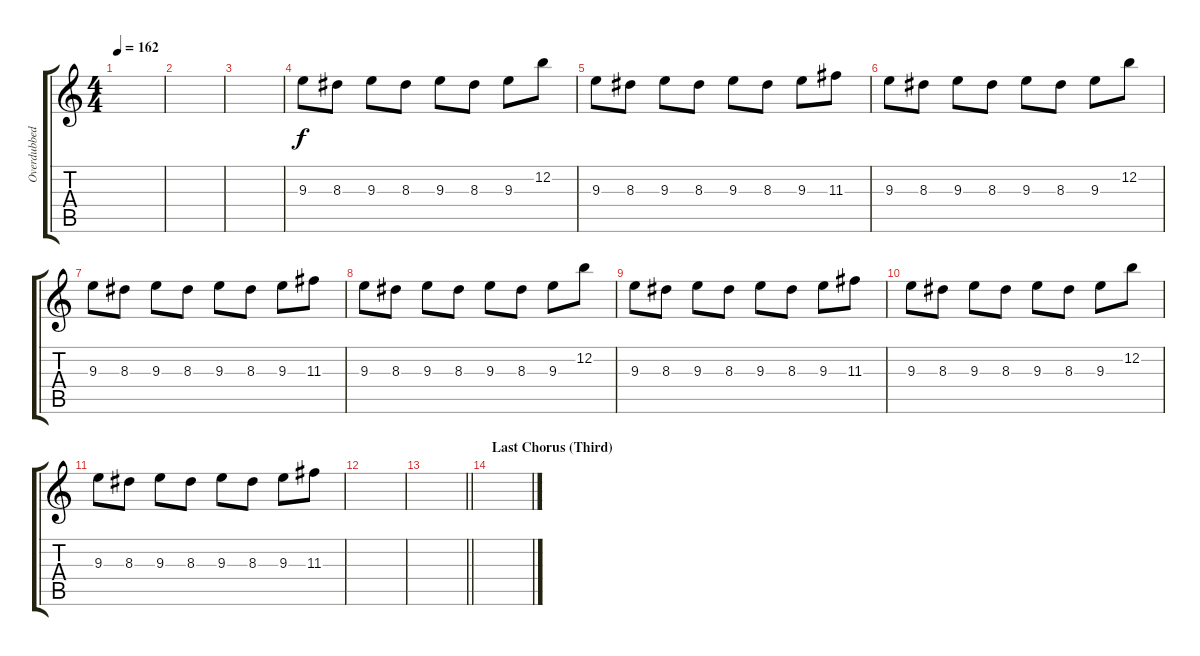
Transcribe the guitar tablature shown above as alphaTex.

\track ("Overdubbed Guitar" "Overdubbed") {instrument distortionguitar}
\staff {score tabs}
\tuning (E4 B3 G3 D3 A2 E2) {hide}
\ts (4 4)
\tempo 162
\clef g2
\ks c
|
|
|
9.3.8 8.3.8 9.3.8 8.3.8 9.3.8 8.3.8 9.3.8 12.2.8 |
9.3.8 8.3.8 9.3.8 8.3.8 9.3.8 8.3.8 9.3.8 11.3.8 |
9.3.8 8.3.8 9.3.8 8.3.8 9.3.8 8.3.8 9.3.8 12.2.8 |
9.3.8 8.3.8 9.3.8 8.3.8 9.3.8 8.3.8 9.3.8 11.3.8 |
9.3.8 8.3.8 9.3.8 8.3.8 9.3.8 8.3.8 9.3.8 12.2.8 |
9.3.8 8.3.8 9.3.8 8.3.8 9.3.8 8.3.8 9.3.8 11.3.8 |
9.3.8 8.3.8 9.3.8 8.3.8 9.3.8 8.3.8 9.3.8 12.2.8 |
9.3.8 8.3.8 9.3.8 8.3.8 9.3.8 8.3.8 9.3.8 11.3.8 |
|
\barLineRight lightlight
|
\section ("" "Last Chorus (Third)")
